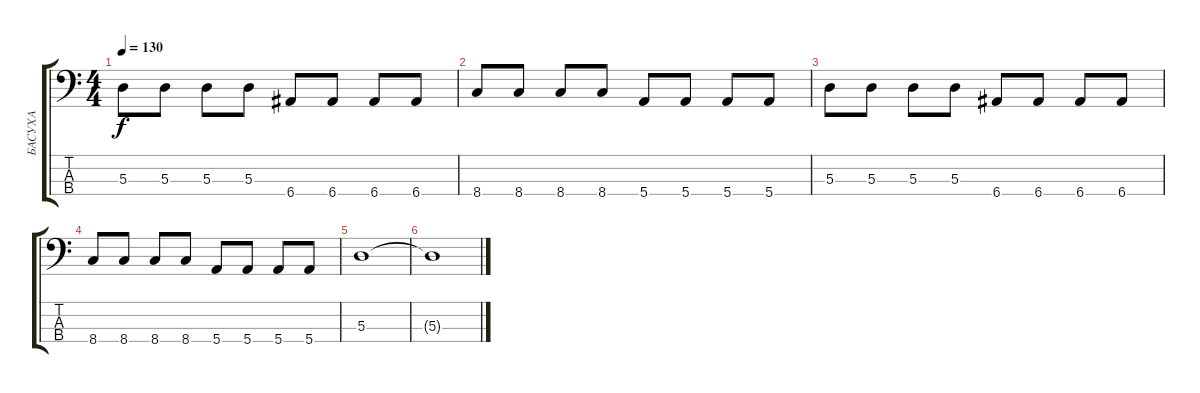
\track ("БАСУХА" "БАСУХА") {instrument electricbassfinger}
\staff {score tabs}
\tuning (G2 D2 A1 E1) {hide}
\ts (4 4)
\tempo 130
\clef f4
\ks c
5.3.8{dy f} 5.3.8 5.3.8 5.3.8 6.4.8 6.4.8 6.4.8 6.4.8 |
8.4.8 8.4.8 8.4.8 8.4.8 5.4.8 5.4.8 5.4.8 5.4.8 |
5.3.8 5.3.8 5.3.8 5.3.8 6.4.8 6.4.8 6.4.8 6.4.8 |
8.4.8 8.4.8 8.4.8 8.4.8 5.4.8 5.4.8 5.4.8 5.4.8 |
5.3.1 |
5.3{t}.1
